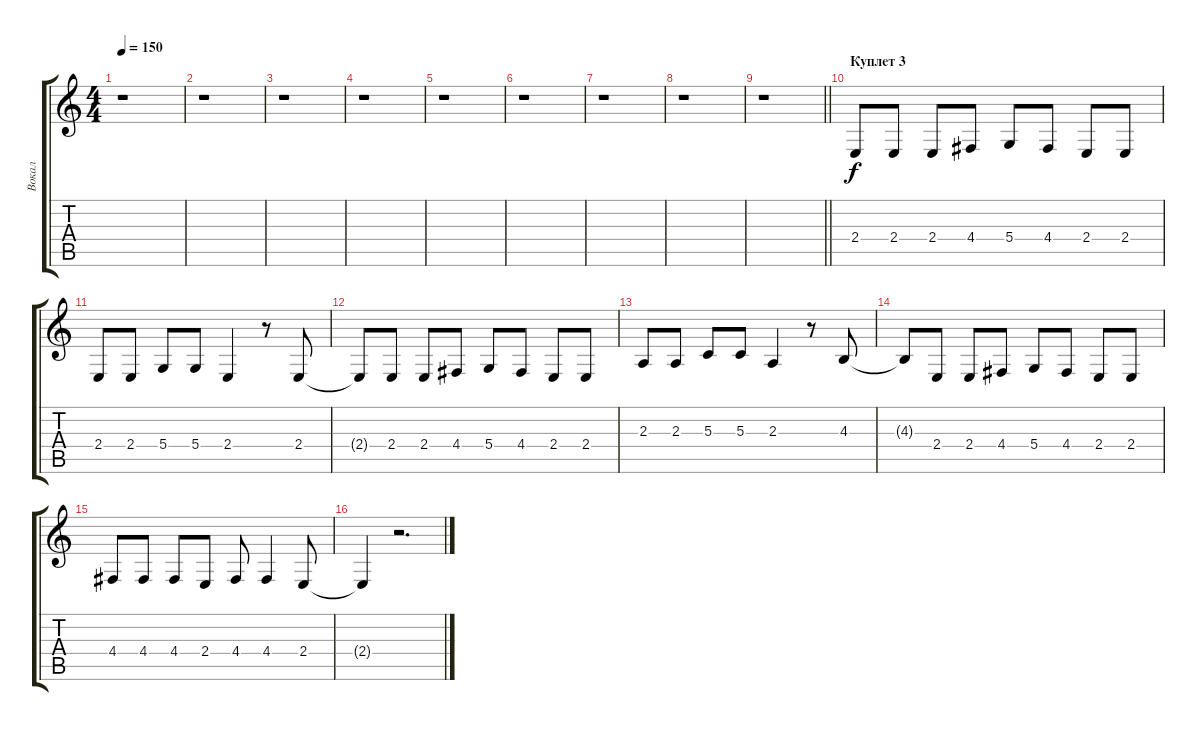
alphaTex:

\track ("Вокал" "Вокал") {instrument tenorsax}
\staff {score tabs}
\tuning (E4 B3 G3 D3 A2 E2) {hide}
\ts (4 4)
\tempo 150
\clef g2
\ks c
r.1{dy f} |
r.1 |
r.1 |
r.1 |
r.1 |
r.1 |
r.1 |
r.1 |
\barLineRight lightlight
r.1 |
\section ("" "Куплет 3")
2.4.8 2.4.8 2.4.8 4.4.8 5.4.8 4.4.8 2.4.8 2.4.8 |
2.4.8 2.4.8 5.4.8 5.4.8 2.4.4 r.8 2.4.8 |
2.4{t}.8 2.4.8 2.4.8 4.4.8 5.4.8 4.4.8 2.4.8 2.4.8 |
2.3.8 2.3.8 5.3.8 5.3.8 2.3.4 r.8 4.3.8 |
4.3{t}.8 2.4.8 2.4.8 4.4.8 5.4.8 4.4.8 2.4.8 2.4.8 |
4.4.8 4.4.8 4.4.8 2.4.8 4.4.8 4.4.4 2.4.8 |
2.4{t}.4 r.2{d}
